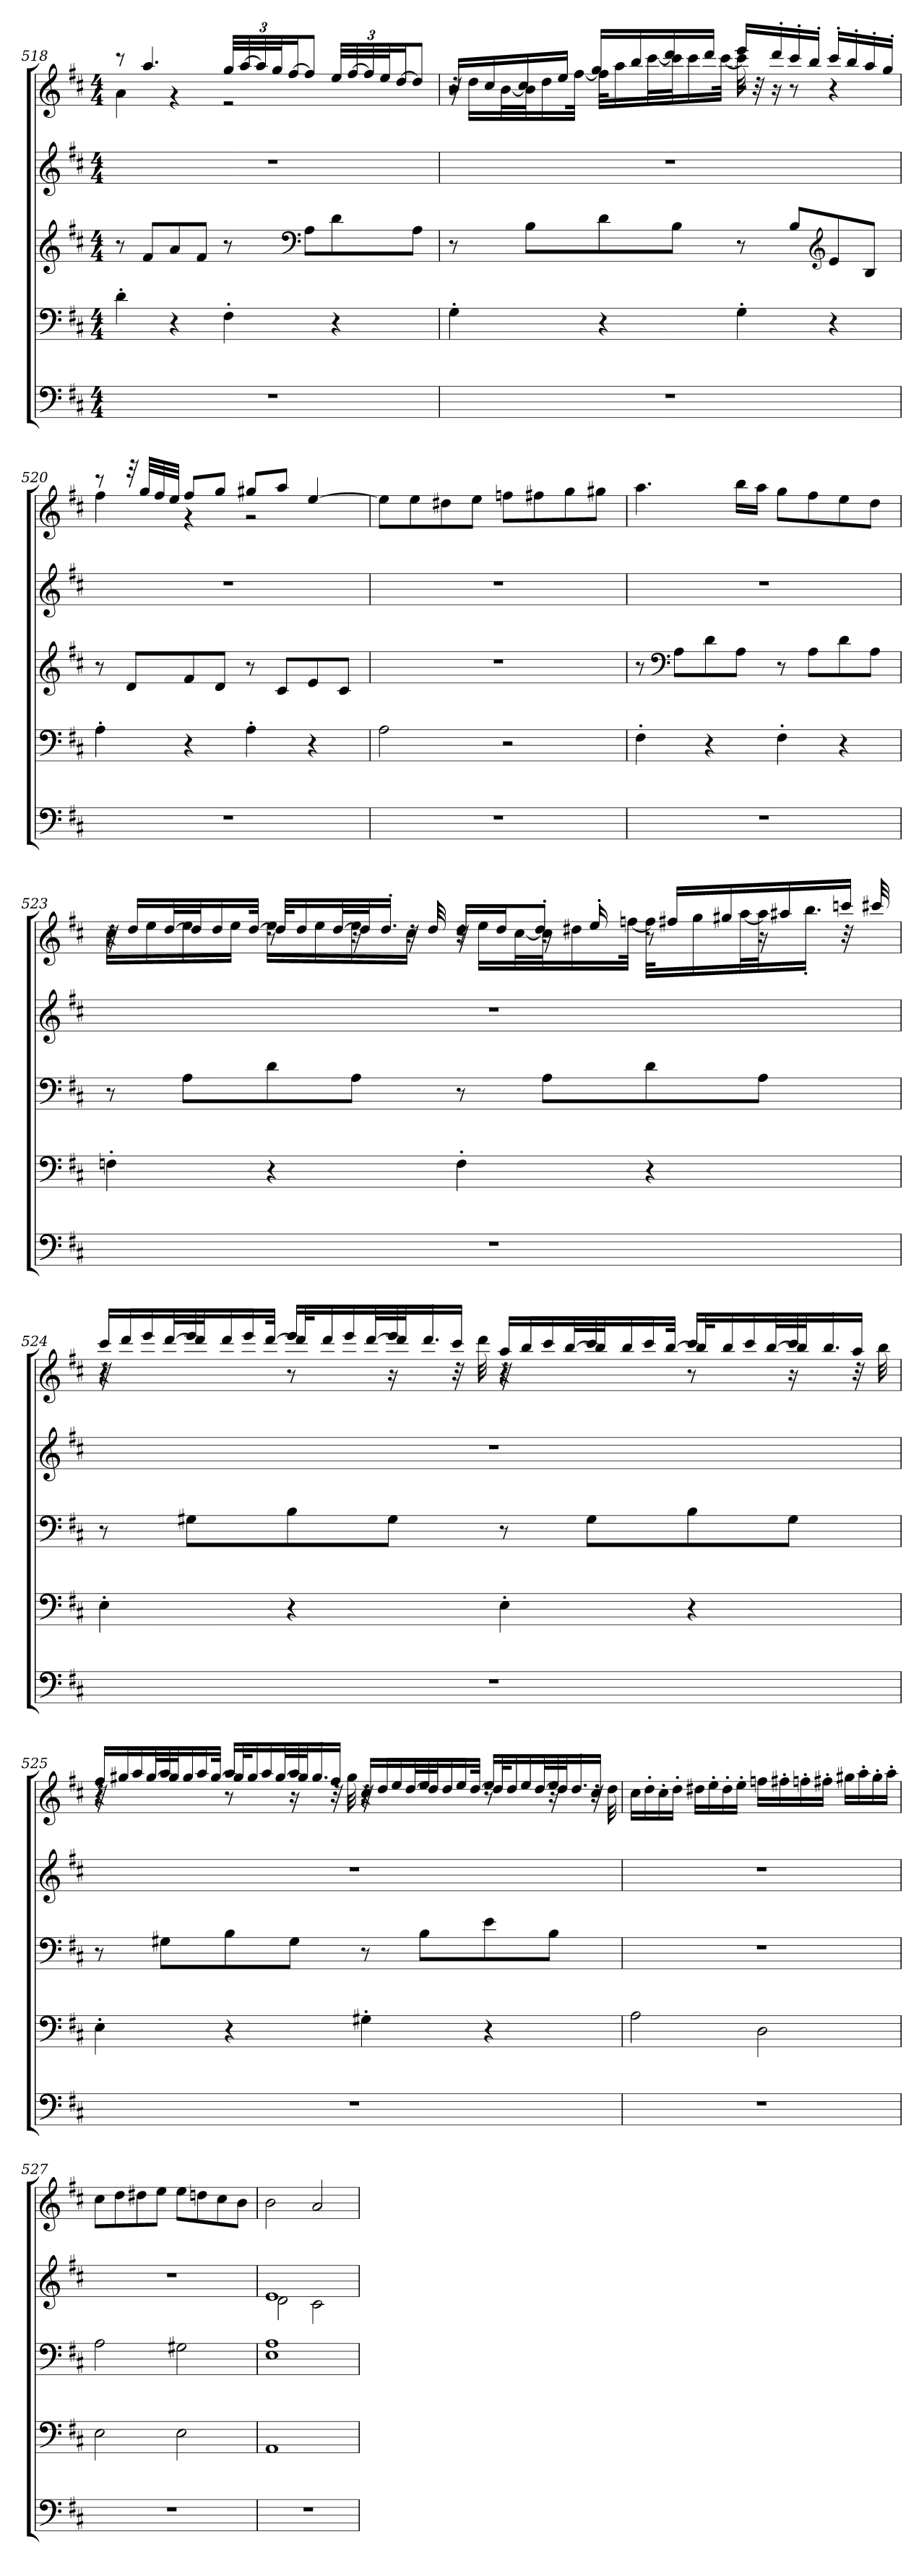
**kern	**kern	**kern	**kern	**kern
*part5	*part4	*part3	*part2	*part1
*staff5	*staff4	*staff3	*staff2	*staff1
*clefF4	*clefF4	*clefG2	*clefG2	*clefG2
*k[f#c#]	*k[f#c#]	*k[f#c#]	*k[f#c#]	*k[f#c#]
*M4/4	*M4/4	*M4/4	*M4/4	*M4/4
*MM74	*MM74	*MM74	*MM74	*MM74
=518	=518	=518	=518	=518
*	*	*	*	*^
1r	4d'\	8r	1r	8r	4a\
.	.	8f#/L	.	4.aa/	.
.	4r	8a/	.	.	4r
.	.	8f#/J	.	.	.
*	*	*	*	*Xbrackettup	*
.	4F#'\	8r	.	48gg/LLL	2r
.	.	.	.	[48aa/	.
.	.	.	.	48aa/]	.
.	.	.	.	48gg/J	.
.	.	.	.	[24ff#/J	.
*	*	*clefF4	*	*	*
.	.	8A\L	.	8ff#/J]	.
.	4r	8d\	.	48ee/LLL	.
.	.	.	.	[48ff#/	.
.	.	.	.	48ff#/]	.
.	.	.	.	48ee/J	.
.	.	.	.	[24dd/J	.
.	.	8A\J	.	8dd/J]	.
!!LO:LB:g=z
=519	=519	=519	=519	=519	=519
*	*	*	*	*	*^
1r	4G'\	8r	1r	2r	32r	16b/LL
.	.	.	.	.	16dd\LL	.
.	.	.	.	.	.	16cc#/
.	.	.	.	.	[32b\L	.
.	.	8B\L	.	.	32b\J]	16cc#/
.	.	.	.	.	16dd\	.
.	.	.	.	.	.	16ee/JJ
.	.	.	.	.	[32ff#\JJk	.
.	4r	8d\	.	.	32ff#\KLL]	16gg/LL
.	.	.	.	.	16aa\	.
.	.	.	.	.	.	16bb/
.	.	.	.	.	[32ccc#\L	.
.	.	8B\J	.	.	32ccc#\J]	16ddd/
.	.	.	.	.	16ccc#\	.
.	.	.	.	.	.	16ddd/JJ
.	.	.	.	.	[32ccc#\JJk	.
.	4G'\	8r	.	16eee/LL	32ccc#\]	2r
.	.	.	.	.	32r	.
.	.	.	.	16ddd'/	16r	.
.	.	8B/L	.	16ccc#'/	8r	.
.	.	.	.	16bb'/JJ	.	.
*	*	*clefG2	*	*	*	*
.	4r	8e/	.	16ccc#'/LL	4r	.
.	.	.	.	16bb'/	.	.
.	.	8B/J	.	16aa'/	.	.
.	.	.	.	16gg'/JJ	.	.
*	*	*	*	*v	*v	*v
!!LO:PB:g=z
=520	=520	=520	=520	=520
*	*	*	*	*MM74
*	*	*	*	*^
1r	4A'\	8r	1r	8r	4ff#\
.	.	8d/L	.	32r	.
.	.	.	.	32gg/LLL	.
.	.	.	.	32ff#/	.
.	.	.	.	32ee/JJJ	.
.	4r	8f#/	.	8ff#/L	4r
.	.	8d/J	.	8gg/J	.
.	4A'\	8r	.	8gg#X/L	2r
.	.	8c#/L	.	8aa/J	.
.	4r	8e/	.	[4ee/	.
.	.	8c#/J	.	.	.
*	*	*	*	*v	*v
=521	=521	=521	=521	=521
*	*	*	*	*MM69
1r	2A\	1r	1r	8ee\L]
.	.	.	.	8ee\
.	.	.	.	8dd#X\
.	.	.	.	8ee\J
.	2r	.	.	8ffn\L
.	.	.	.	8ff#X\
.	.	.	.	8gg\
.	.	.	.	8gg#X\J
=522	=522	=522	=522	=522
*	*	*	*	*MM74
1r	4F#'\	8r	1r	4.aa\
*	*	*clefF4	*	*
.	.	8A\L	.	.
.	4r	8d\	.	.
.	.	8A\J	.	16bb\LL
.	.	.	.	16aa\JJ
.	4F#'\	8r	.	8gg\L
.	.	8A\L	.	8ff#\
.	4r	8d\	.	8ee\
.	.	8A\J	.	8dd\J
!!LO:LB:g=z
=523	=523	=523	=523	=523
*	*	*	*	*MM74
*	*	*	*	*^
*	*	*	*	*	*^
1r	4Fn'\	8r	1r	4r	16cc#\LL	32r
.	.	.	.	.	.	16dd/LL
.	.	.	.	.	16ee\	.
.	.	.	.	.	.	[32dd/L
.	.	8A\L	.	.	16ee\	32dd/J]
.	.	.	.	.	.	16dd/
.	.	.	.	.	16ee\JJ	.
.	.	.	.	.	.	[32dd/JJk
.	4r	8d\	.	8r	16ee\LL	32dd/KLL]
.	.	.	.	.	.	16dd/
.	.	.	.	.	16ee\	.
.	.	.	.	.	.	[32dd/L
.	.	8A\J	.	16r	16ee\	32dd/J]
.	.	.	.	.	.	16.dd'/JJ
.	.	.	.	32r	16cc#\JJ	.
.	.	.	.	32dd/	.	.
.	4F'\	8r	.	8r	32r	16dd/LL
.	.	.	.	.	16ee\LL	.
.	.	.	.	.	.	16dd/J
.	.	.	.	.	[32cc#\L	.
.	.	8A\L	.	16r	32cc#\J]	8dd'/J
.	.	.	.	.	16dd#X\	.
.	.	.	.	16ee'/	.	.
.	.	.	.	.	[32ffn\JJk	.
.	4r	8d\	.	8r	32ff\KLL]	16ff#X/LL
.	.	.	.	.	16gg\	.
.	.	.	.	.	.	16gg#X/
.	.	.	.	.	[32aa\L	.
.	.	8A\J	.	16r	32aa\J]	16aa#X/
.	.	.	.	.	16.bb'\JJ	.
.	.	.	.	32r	.	16cccn/JJ
.	.	.	.	32ccc#X/	.	.
!!LO:PB:g=z	!!	!!
=524	=524	=524	=524	=524	=524	=524
*	*	*	*	*MM74	*	*
1r	4E'\	8r	1r	16ccc#/LL	4r	32r
.	.	.	.	.	.	16ddd/LL
.	.	.	.	16eee/	.	.
.	.	.	.	.	.	[32ddd/L
.	.	8G#X\L	.	16eee/	.	32ddd/J]
.	.	.	.	.	.	16ddd/
.	.	.	.	16eee/JJ	.	.
.	.	.	.	.	.	[32ddd/JJk
.	4r	8B\	.	16eee/LL	8r	32ddd/KLL]
.	.	.	.	.	.	16ddd/
.	.	.	.	16eee/	.	.
.	.	.	.	.	.	[32ddd/L
.	.	8G#\J	.	16eee/	16r	32ddd/J]
.	.	.	.	.	.	16.ddd'/JJ
.	.	.	.	16ccc#/JJ	32r	.
.	.	.	.	.	32ddd\	.
*	*	*	*	*MM74	*	*
.	4E'\	8r	.	16aa/LL	4r	32r
.	.	.	.	.	.	16bb/LL
.	.	.	.	16ccc#/	.	.
.	.	.	.	.	.	[32bb/L
.	.	8G#\L	.	16ccc#/	.	32bb/J]
.	.	.	.	.	.	16bb/
.	.	.	.	16ccc#/JJ	.	.
.	.	.	.	.	.	[32bb/JJk
.	4r	8B\	.	16ccc#/LL	8r	32bb/KLL]
.	.	.	.	.	.	16bb/
.	.	.	.	16ccc#/	.	.
.	.	.	.	.	.	[32bb/L
.	.	8G#\J	.	16ccc#/	16r	32bb/J]
.	.	.	.	.	.	16.bb'/JJ
.	.	.	.	16aa/JJ	32r	.
.	.	.	.	.	32bb\	.
!!LO:LB:g=z	!!	!!
=525	=525	=525	=525	=525	=525	=525
*	*	*	*	*MM74	*	*
1r	4E'\	8r	1r	16ff#/LL	4r	32r
.	.	.	.	.	.	16gg#X/LL
.	.	.	.	16aa/	.	.
.	.	.	.	.	.	[32gg#/L
.	.	8G#X\L	.	16aa/	.	32gg#/J]
.	.	.	.	.	.	16gg#/
.	.	.	.	16aa/JJ	.	.
.	.	.	.	.	.	[32gg#/JJk
.	4r	8B\	.	16aa/LL	8r	32gg#/KLL]
.	.	.	.	.	.	16gg#/
.	.	.	.	16aa/	.	.
.	.	.	.	.	.	[32gg#/L
.	.	8G#\J	.	16aa/	16r	32gg#/J]
.	.	.	.	.	.	16.gg#'/JJ
.	.	.	.	16ff#/JJ	32r	.
.	.	.	.	.	32gg#\	.
*	*	*	*	*MM74	*	*
.	4G#X'\	8r	.	16cc#/LL	4r	32r
.	.	.	.	.	.	16dd/LL
.	.	.	.	16ee/	.	.
.	.	.	.	.	.	[32dd/L
.	.	8B\L	.	16ee/	.	32dd/J]
.	.	.	.	.	.	16dd/
.	.	.	.	16ee/JJ	.	.
.	.	.	.	.	.	[32dd/JJk
.	4r	8e\	.	16ee/LL	8r	32dd/KLL]
.	.	.	.	.	.	16dd/
.	.	.	.	16ee/	.	.
.	.	.	.	.	.	[32dd/L
.	.	8B\J	.	16ee/	16r	32dd/J]
.	.	.	.	.	.	16.dd'/JJ
.	.	.	.	16cc#/JJ	32r	.
.	.	.	.	.	32dd\	.
*	*	*	*	*v	*v	*v
!!LO:PB:g=z
=526	=526	=526	=526	=526
*	*	*	*	*MM74
1r	2A\	1r	1r	16cc#\LL
.	.	.	.	16dd'\
.	.	.	.	16cc#'\
.	.	.	.	16dd'\JJ
.	.	.	.	16dd#X\LL
.	.	.	.	16ee'\
.	.	.	.	16dd#'\
.	.	.	.	16ee'\JJ
.	2D\	.	.	16ffn\LL
.	.	.	.	16ff#X'\
.	.	.	.	16ffn'\
.	.	.	.	16ff#X'\JJ
.	.	.	.	16gg#X\LL
.	.	.	.	16aa'\
.	.	.	.	16gg#'\
.	.	.	.	16aa'\JJ
=527	=527	=527	=527	=527
1r	2E\	2A\	1r	8cc#\L
.	.	.	.	8dd\
.	.	.	.	8dd#X\
.	.	.	.	8ee\J
.	2E\	2G#X\	.	8ee\L
.	.	.	.	8ddn\
.	.	.	.	8cc#\
.	.	.	.	8b\J
=528	=528	=528	=528	=528
*	*	*	*^	*
1r	1AA	1E 1A	1e	2d\	2b\
*	*	*	*	*	*MM62
.	.	.	.	2c#\	2a/
*	*	*	*v	*v	*
=	=	=	=	=
*-	*-	*-	*-	*-
